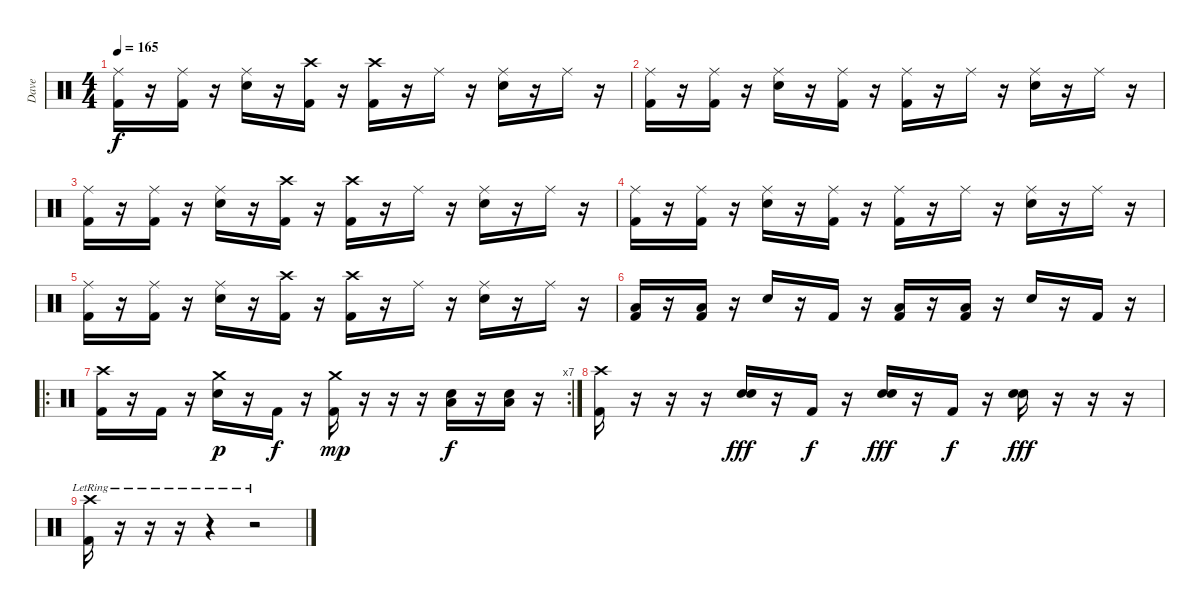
\track ("Dave" "Dave") {instrument percussion}
\staff {score}
\articulation defaults
\ts (4 4)
\tempo 165
\clef neutral
\ks c
("Ride (middle)" "Kick (hit) 2").16{dy f} r.16 ("Ride (middle)" "Kick (hit) 2").16 r.16 ("Ride (middle)" "Electric Snare (hit)").16 r.16 ("Crash high (hit)" "Kick (hit) 2").16 r.16 ("Crash high (hit)" "Kick (hit) 2").16 r.16 "Ride (middle)".16 r.16 ("Ride (middle)" "Electric Snare (hit)").16 r.16 "Ride (middle)".16 r.16 |
("Ride (middle)" "Kick (hit) 2").16 r.16 ("Ride (middle)" "Kick (hit) 2").16 r.16 ("Ride (middle)" "Electric Snare (hit)").16 r.16 ("Ride (middle)" "Kick (hit) 2").16 r.16 ("Ride (middle)" "Kick (hit) 2").16 r.16 "Ride (middle)".16 r.16 ("Ride (middle)" "Electric Snare (hit)").16 r.16 "Ride (middle)".16 r.16 |
("Ride (middle)" "Kick (hit) 2").16 r.16 ("Ride (middle)" "Kick (hit) 2").16 r.16 ("Ride (middle)" "Electric Snare (hit)").16 r.16 ("Crash high (hit)" "Kick (hit) 2").16 r.16 ("Crash high (hit)" "Kick (hit) 2").16 r.16 "Ride (middle)".16 r.16 ("Ride (middle)" "Electric Snare (hit)").16 r.16 "Ride (middle)".16 r.16 |
("Ride (middle)" "Kick (hit) 2").16 r.16 ("Ride (middle)" "Kick (hit) 2").16 r.16 ("Ride (middle)" "Electric Snare (hit)").16 r.16 ("Ride (middle)" "Kick (hit) 2").16 r.16 ("Ride (middle)" "Kick (hit) 2").16 r.16 "Ride (middle)".16 r.16 ("Ride (middle)" "Electric Snare (hit)").16 r.16 "Ride (middle)".16 r.16 |
("Ride (middle)" "Kick (hit) 2").16 r.16 ("Ride (middle)" "Kick (hit) 2").16 r.16 ("Ride (middle)" "Electric Snare (hit)").16 r.16 ("Crash high (hit)" "Kick (hit) 2").16 r.16 ("Crash high (hit)" "Kick (hit) 2").16 r.16 "Ride (middle)".16 r.16 ("Ride (middle)" "Electric Snare (hit)").16 r.16 "Ride (middle)".16 r.16 |
("Low Floor Tom (hit)" "Kick (hit) 2").16 r.16 ("Low Floor Tom (hit)" "Kick (hit) 2").16 r.16 "Electric Snare (hit)".16 r.16 "Kick (hit) 2".16 r.16 ("Low Floor Tom (hit)" "Kick (hit) 2").16 r.16 ("Low Floor Tom (hit)" "Kick (hit) 2").16 r.16 "Electric Snare (hit)".16 r.16 "Kick (hit) 2".16 r.16 |
\ro
\rc 7
("Crash high (hit)" "Kick (hit) 2").16 r.16 "Kick (hit) 2".16 r.16 ("Crash medium (hit)" "Electric Snare (hit)").16{dy p} r.16 "Kick (hit) 2".16{dy f} r.16 ("Crash medium (hit)" "Kick (hit) 2").16{dy mp} r.16 r.16 r.16 ("Electric Snare (hit)" "Low Floor Tom (hit)").16{dy f} r.16 ("Electric Snare (hit)" "Low Floor Tom (hit)").16 r.16 |
("Crash high (hit)" "Kick (hit) 2").16 r.16 r.16 r.16 ("Electric Snare (hit)" "Electric Snare (hit)").16{dy fff} r.16 "Kick (hit) 2".16{dy f} r.16 ("Electric Snare (hit)" "Electric Snare (hit)").16{dy fff} r.16 "Kick (hit) 2".16{dy f} r.16 ("Electric Snare (hit)" "Electric Snare (hit)").16{dy fff} r.16 r.16 r.16 |
("Crash high (hit)"{lr} "Kick (hit) 2").16 r.16 r.16 r.16 r.4 r.2
